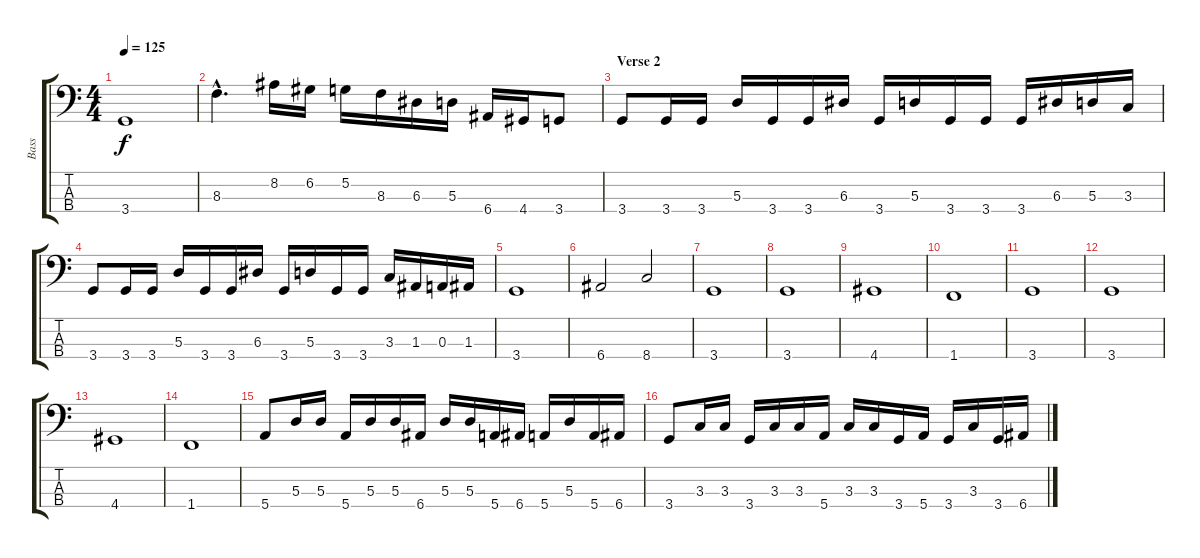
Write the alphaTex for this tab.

\track ("Bass" "Bass") {instrument electricbassfinger}
\staff {score tabs}
\tuning (G2 D2 A1 E1) {hide}
\ts (4 4)
\tempo 125
\clef f4
\ks c
3.4.1{dy f} |
8.3{hac}.4{d} 8.2.16 6.2.16 5.2.16 8.3.16 6.3.16 5.3.16 6.4.16 4.4.16 3.4.8 |
\section ("" "Verse 2")
3.4.8 3.4.16 3.4.16 5.3.16 3.4.16 3.4.16 6.3.16 3.4.16 5.3.16 3.4.16 3.4.16 3.4.16 6.3.16 5.3.16 3.3.16 |
3.4.8 3.4.16 3.4.16 5.3.16 3.4.16 3.4.16 6.3.16 3.4.16 5.3.16 3.4.16 3.4.16 3.3.16 1.3.16 0.3.16 1.3.16 |
3.4.1 |
6.4.2 8.4.2 |
3.4.1 |
3.4.1 |
4.4.1 |
1.4.1 |
3.4.1 |
3.4.1 |
4.4.1 |
1.4.1 |
5.4.8 5.3.16 5.3.16 5.4.16 5.3.16 5.3.16 6.4.16 5.3.16 5.3.16 5.4.16 6.4.16 5.4.16 5.3.16 5.4.16 6.4.16 |
3.4.8 3.3.16 3.3.16 3.4.16 3.3.16 3.3.16 5.4.16 3.3.16 3.3.16 3.4.16 5.4.16 3.4.16 3.3.16 3.4.16 6.4.16
